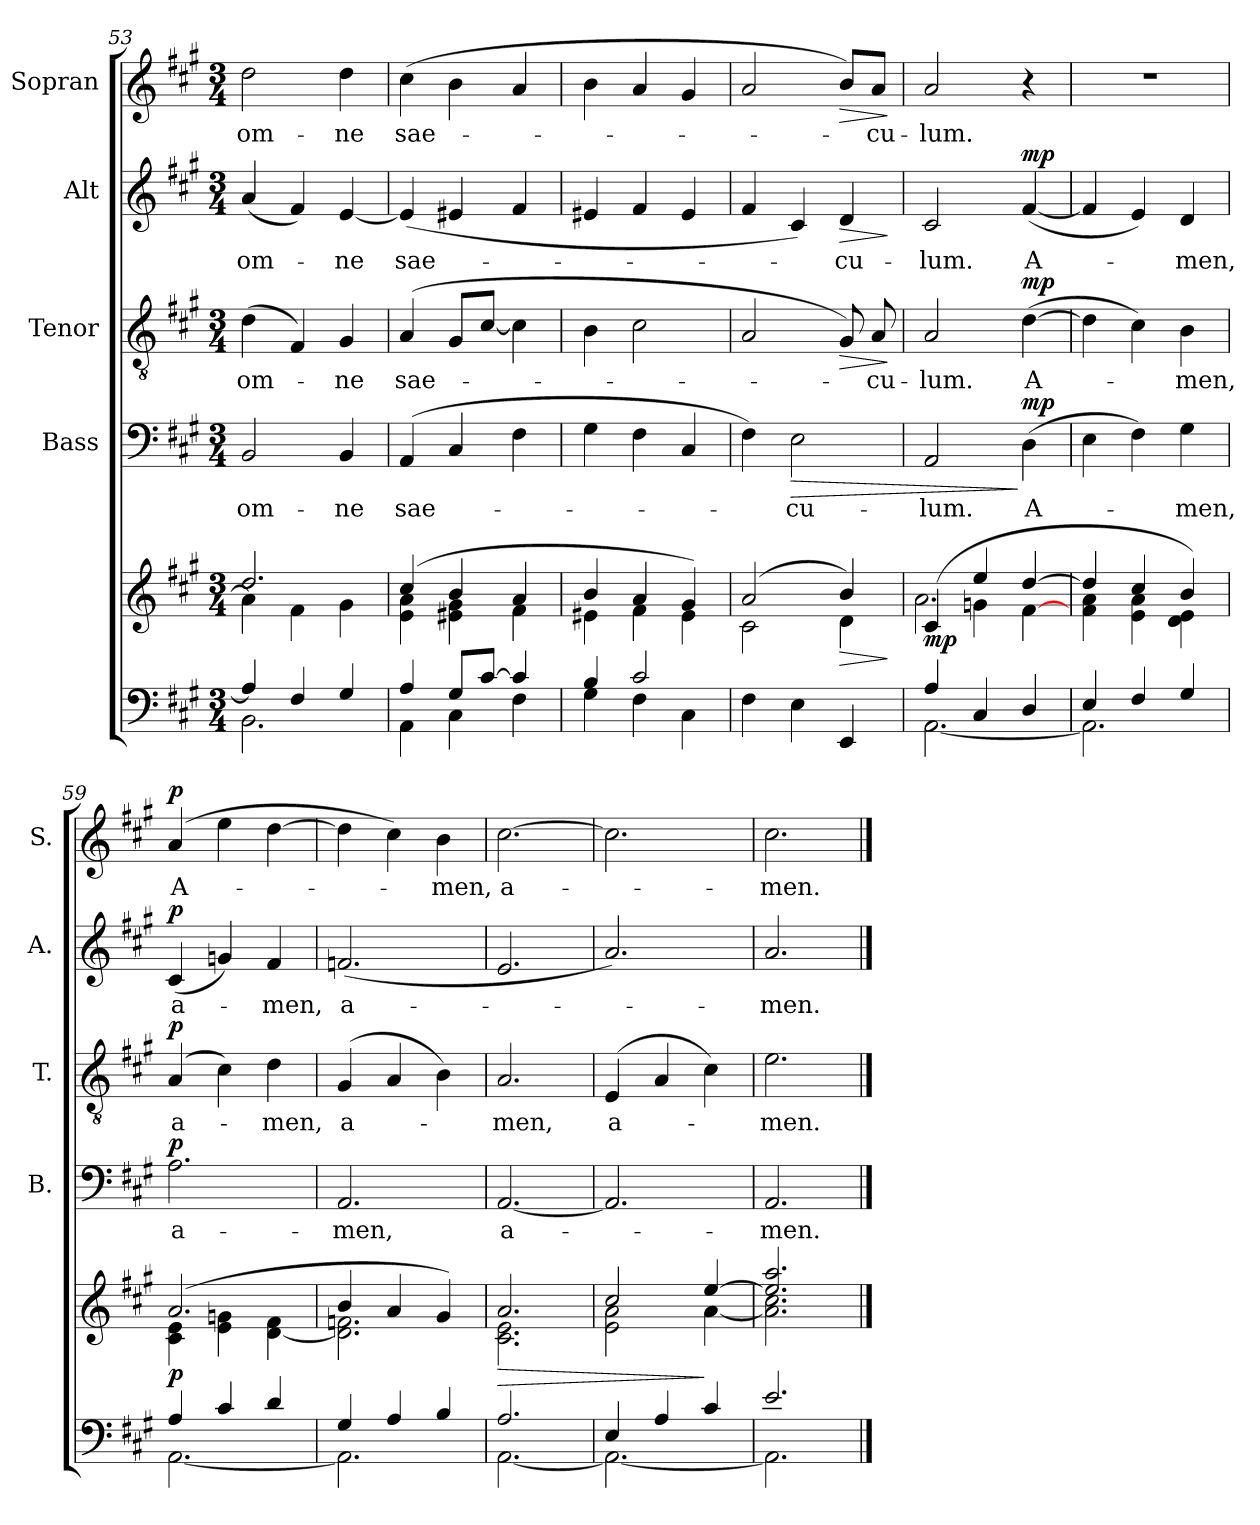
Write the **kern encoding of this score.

**kern	**kern	**dynam	**kern	**text	**dynam	**kern	**text	**dynam	**kern	**text	**dynam	**kern	**text	**dynam
*part5	*part5	*part5	*part4	*part4	*part4	*part3	*part3	*part3	*part2	*part2	*part2	*part1	*part1	*part1
*staff6	*staff5	*staff5/6	*staff4	*staff4	*staff4	*staff3	*staff3	*staff3	*staff2	*staff2	*staff2	*staff1	*staff1	*staff1
*	*	*	*I"Bass	*	*	*I"Tenor	*	*	*I"Alt	*	*	*I"Sopran	*	*
*	*	*	*I'B.	*	*	*I'T.	*	*	*I'A.	*	*	*I'S.	*	*
*clefF4	*clefG2	*	*clefF4	*	*	*clefGv2	*	*	*clefG2	*	*	*clefG2	*	*
*k[f#c#g#]	*k[f#c#g#]	*	*k[f#c#g#]	*	*	*k[f#c#g#]	*	*	*k[f#c#g#]	*	*	*k[f#c#g#]	*	*
*A:	*A:	*	*A:	*	*	*A:	*	*	*A:	*	*	*A:	*	*
*M3/4	*M3/4	*	*M3/4	*	*	*M3/4	*	*	*M3/4	*	*	*M3/4	*	*
=53	=53	=53	=53	=53	=53	=53	=53	=53	=53	=53	=53	=53	=53	=53
*^	*^	*	*	*	*	*	*	*	*	*	*	*	*	*
!	!	!	!	!	!	!LO:LY:b	!	!	!LO:LY:b	!	!	!LO:LY:b	!	!	!LO:LY:b	!
4A/]	2.BB\	2.dd/	4a\]	.	2BB/	om-	.	(>4d\	om-	.	(<4a/	om-	.	2dd\	om-	.
4F#/	.	.	4f#\	.	.	.	.	4F#/)	.	.	4f#/)	.	.	.	.	.
!	!	!	!	!	!	!LO:LY:b	!	!	!LO:LY:b	!	!	!LO:LY:b	!	!	!LO:LY:b	!
4G#/	.	.	4g#\	.	4BB/	-ne	.	4G#/	-ne	.	[4e/	-ne	.	4dd\	-ne	.
=54	=54	=54	=54	=54	=54	=54	=54	=54	=54	=54	=54	=54	=54	=54	=54	=54
!	!	!	!	!	!	!LO:LY:b	!	!	!LO:LY:b	!	!	!LO:LY:b	!	!	!LO:LY:b	!
4A/	4AA\	(4cc#/	4e\ 4a\	.	(4AA/	sae-	.	(4A/	sae-	.	(<4e/]	sae-	.	(>4cc#\	sae-	.
8G#/L	4C#\	4b/	4e#X\ 4g#\	.	4C#/	.	.	8G#/L	.	.	4e#X/	.	.	4b\	.	.
[>8c#/J	.	.	.	.	.	.	.	[8c#/J	.	.	.	.	.	.	.	.
4c#/]	4F#\	4a/	4f#\	.	4F#\	.	.	4c#\]	.	.	4f#/	.	.	4a/	.	.
=55	=55	=55	=55	=55	=55	=55	=55	=55	=55	=55	=55	=55	=55	=55	=55	=55
4B/	4G#\	4b/	4e#X\	.	4G#\	.	.	4B\	.	.	4e#X/	.	.	4b\	.	.
2c#/	4F#\	4a/	4f#\	.	4F#\	.	.	2c#\	.	.	4f#/	.	.	4a/	.	.
.	4C#\	4g#/)	4e#\	.	4C#/	.	.	.	.	.	4e#/	.	.	4g#/	.	.
*v	*v	*	*	*	*	*	*	*	*	*	*	*	*	*	*	*
=56	=56	=56	=56	=56	=56	=56	=56	=56	=56	=56	=56	=56	=56	=56	=56
4F#\	(2a/	2c#\	.	4F#\)	.	.	2A/	.	.	4f#/	.	.	2a/	.	.
!	!	!	!	!	!LO:LY:b	!LO:HP:b	!	!	!	!	!	!	!	!	!
4E\	.	.	.	2E\	-cu-	>	.	.	.	4c#/)	.	.	.	.	.
!	!	!	!LO:HP:b	!	!	!	!	!	!LO:HP:b	!	!LO:LY:b	!LO:HP:b	!	!	!LO:HP:b
4EE/	4b/)	4d\	>	.	.	.	8G#/)	.	>	4d/	-cu-	>	8b/L)	.	>
!	!	!	!	!	!	!	!	!LO:LY:b	!	!	!	!	!	!LO:LY:b	!
.	.	.	.	.	.	.	8A/	-cu-	.	.	.	.	8a/J	-cu-	.
*	*v	*v	*	*	*	*	*	*	*	*	*	*	*	*	*
.	.	]	.	.	.	.	.	]	.	.	]	.	.	]
!!LO:LB:g=z
=57	=57	=57	=57	=57	=57	=57	=57	=57	=57	=57	=57	=57	=57	=57
*^	*^	*	*	*	*	*	*	*	*	*	*	*	*	*
*	*	*	*^	*	*	*	*	*	*	*	*	*	*	*	*	*
!	!	!	!	!	!LO:DY:b	!	!LO:LY:b	!	!	!LO:LY:b	!	!	!LO:LY:b	!	!	!LO:LY:b	!
4A/	[<2.AA\	(4c#/	2.a\	4ryy	mp	2AA/	-lum.	.	2A/	-lum.	.	2c#/	-lum.	.	2a/	-lum.	.
4C#/	.	4ee/	.	4gn\	.	.	.	.	.	.	.	.	.	.	.	.	.
!	!	!	!	!	!	!	!LO:LY:b	!LO:DY:n=1:a	!	!LO:LY:b	!LO:DY:a	!	!LO:LY:b	!LO:DY:a	!	!	!
4D/	.	[>4dd/	.	[<4f#\	.	(>4D\	A-	] mp	(>[4d\	A-	mp	(<[4f#/	A-	mp	4r	.	.
*	*	*	*v	*v	*	*	*	*	*	*	*	*	*	*	*	*	*
=58	=58	=58	=58	=58	=58	=58	=58	=58	=58	=58	=58	=58	=58	=58	=58	=58
4E/	2.AA\]	4dd/]	4f#\ 4a\	.	4E\	.	.	4d\]	.	.	4f#/]	.	.	2.r	.	.
4F#/	.	4cc#/	4e\ 4a\	.	4F#\)	.	.	4c#\)	.	.	4e/)	.	.	.	.	.
!	!	!	!	!	!	!LO:LY:b	!	!	!LO:LY:b	!	!	!LO:LY:b	!	!	!	!
4G#/	.	4b/)	4d\ 4e\	.	4G#\	-men,	.	4B\	-men,	.	4d/	-men,	.	.	.	.
=59	=59	=59	=59	=59	=59	=59	=59	=59	=59	=59	=59	=59	=59	=59	=59	=59
!	!	!	!	!LO:DY:b	!	!LO:LY:b	!LO:DY:a	!	!LO:LY:b	!LO:DY:a	!	!LO:LY:b	!LO:DY:a	!	!LO:LY:b	!LO:DY:a
4A/	[<2.AA\	(2.a/	4c#\ 4e\	p	2.A\	a-	p	(4A/	a-	p	(<4c#/	a-	p	(4a/	A-	p
4c#/	.	.	4e\ 4gn\	.	.	.	.	4c#\)	.	.	4gn/)	.	.	4ee\	.	.
!	!	!	!	!	!	!	!	!	!LO:LY:b	!	!	!LO:LY:b	!	!	!	!
4d/	.	.	[<4d\ 4f#\	.	.	.	.	4d\	-men,	.	4f#/	-men,	.	[4dd\	.	.
=60	=60	=60	=60	=60	=60	=60	=60	=60	=60	=60	=60	=60	=60	=60	=60	=60
!	!	!	!	!	!	!LO:LY:b	!	!	!LO:LY:b	!	!	!LO:LY:b	!	!	!	!
4G#/	2.AA\]	4b/	2.d\] 2.fn\	.	2.AA/	-men,	.	(4G#/	a-	.	(<2.fn/	a-	.	4dd\]	.	.
4A/	.	4a/	.	.	.	.	.	4A/	.	.	.	.	.	4cc#\)	.	.
!	!	!	!	!	!	!	!	!	!	!	!	!	!	!	!LO:LY:b	!
4B/	.	4g#/)	.	.	.	.	.	4B\)	.	.	.	.	.	4b\	-men,	.
=61	=61	=61	=61	=61	=61	=61	=61	=61	=61	=61	=61	=61	=61	=61	=61	=61
!	!	!	!	!LO:HP:b	!	!LO:LY:b	!	!	!LO:LY:b	!	!	!	!	!	!LO:LY:b	!
2.A/	[<2.AA\	2.a/	2.c#\ 2.e\	>	[2.AA/	a-	.	2.A/	-men,	.	2.e/	.	.	[2.cc#\	a-	.
=62	=62	=62	=62	=62	=62	=62	=62	=62	=62	=62	=62	=62	=62	=62	=62	=62
!	!	!	!	!	!	!	!	!	!LO:LY:b	!	!	!	!	!	!	!
4E/	2.AA\_	2cc#/	2e\ 2a\	.	2.AA/]	.	.	(4E/	a-	.	2.a/)	.	.	2.cc#\]	.	.
4A/	.	.	.	.	.	.	.	4A/	.	.	.	.	.	.	.	.
4c#/	.	[>4ee/	[<4a\	]	.	.	.	4c#\)	.	.	.	.	.	.	.	.
=63	=63	=63	=63	=63	=63	=63	=63	=63	=63	=63	=63	=63	=63	=63	=63	=63
!	!	!	!	!	!	!LO:LY:b	!	!	!LO:LY:b	!	!	!LO:LY:b	!	!	!LO:LY:b	!
2.e/	2.AA\]	2.ee/] 2.aa/	2.a\] 2.cc#\	.	2.AA/	-men.	.	2.e\	-men.	.	2.a/	-men.	.	2.cc#\	-men.	.
*v	*v	*	*	*	*	*	*	*	*	*	*	*	*	*	*	*
*	*v	*v	*	*	*	*	*	*	*	*	*	*	*	*	*
==	==	==	==	==	==	==	==	==	==	==	==	==	==	==
*-	*-	*-	*-	*-	*-	*-	*-	*-	*-	*-	*-	*-	*-	*-
